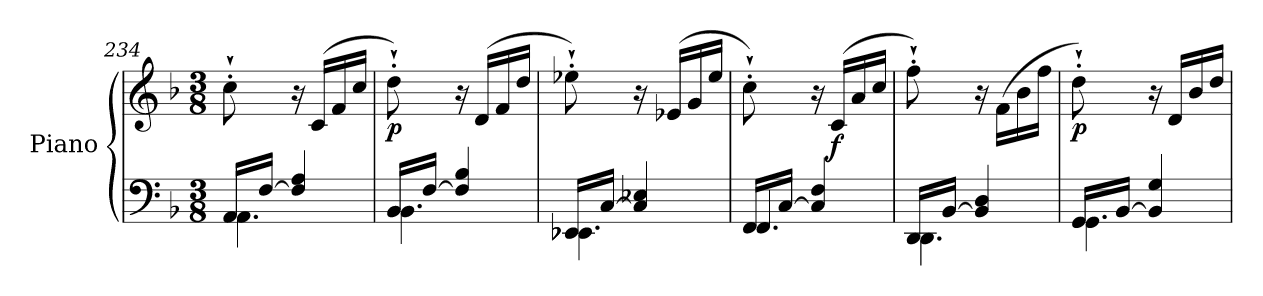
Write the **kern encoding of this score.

**kern	**kern	**dynam
*part1	*part1	*part1
*staff2	*staff1	*staff1/2
*I"Piano	*	*
*I'Pno	*	*
*clefF4	*clefG2	*
*k[b-]	*k[b-]	*
*M3/8	*M3/8	*
=234	=234	=234
*^	*	*
16AA/LL	4.AA\	8cc'`\	.
[16F/JJ	.	.	.
4F/] 4A/	.	16r	.
.	.	(>16c/LL	.
.	.	16f/	.
.	.	16cc/JJ	.
=235	=235	=235	=235
!	!	!	!LO:DY:b
16BB-/LL	4.BB-\	8dd'`\)	p
[16F/JJ	.	.	.
4F/] 4B-/	.	16r	.
.	.	(>16d/LL	.
.	.	16f/	.
.	.	16dd/JJ	.
=236	=236	=236	=236
16EE-X/LL	4.EE-\	8ee-X'`\)	.
[16C/JJ	.	.	.
4C/] 4E-X/	.	16r	.
.	.	(>16e-X/LL	.
.	.	16g/	.
.	.	16ee-/JJ	.
=237	=237	=237	=237
16FF/LL	4.FF/	8cc'`\)	.
[16C/JJ	.	.	.
4C/] 4F/	.	16r	.
!	!	!	!LO:DY:b
.	.	(>16c/LL	f
.	.	16a/	.
.	.	16cc/JJ	.
=238	=238	=238	=238
16DD/LL	4.DD\	8ff'`\)	.
[16BB-/JJ	.	.	.
4BB-/] 4D/	.	16r	.
.	.	(>16f\LL	.
.	.	16b-\	.
.	.	16ff\JJ	.
=239	=239	=239	=239
!	!	!	!LO:DY:b
16GG/LL	4.GG\	8dd'`\)	p
[16BB-/JJ	.	.	.
4BB-/] 4G/	.	16r	.
.	.	16d/LL	.
.	.	16b-/	.
.	.	16dd/JJ	.
*v	*v	*	*
=	=	=
*-	*-	*-
